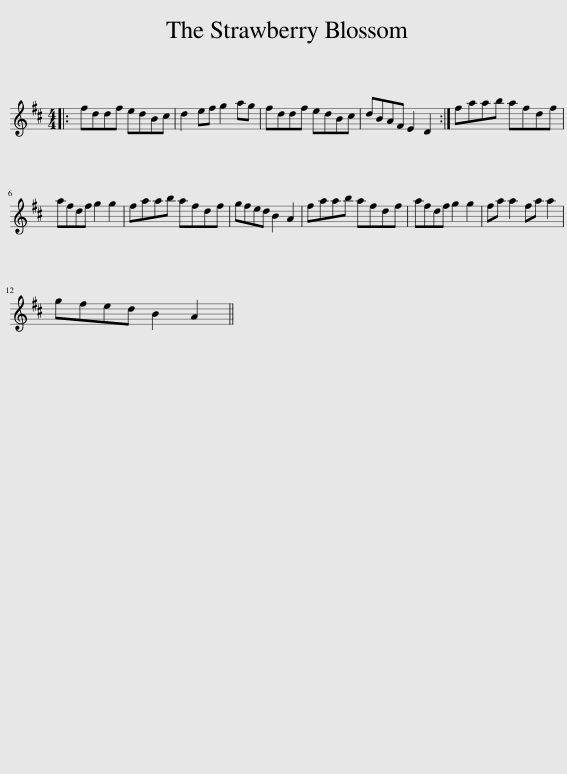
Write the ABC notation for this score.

X:1
L:1/8
M:4/4
I:linebreak $
K:D
V:1 treble
V:1
|: fddf edBc | d2 ef g2 ag | fddf edBc | dBAF E2 D2 :| faab afdf |$ %5
 afdf g2 g2 | faab afdf | gfed B2 A2 | faab afdf | afdf g2 g2 | %10
 fa a2 fa a2 |$ gfed B2 A2 || %12
